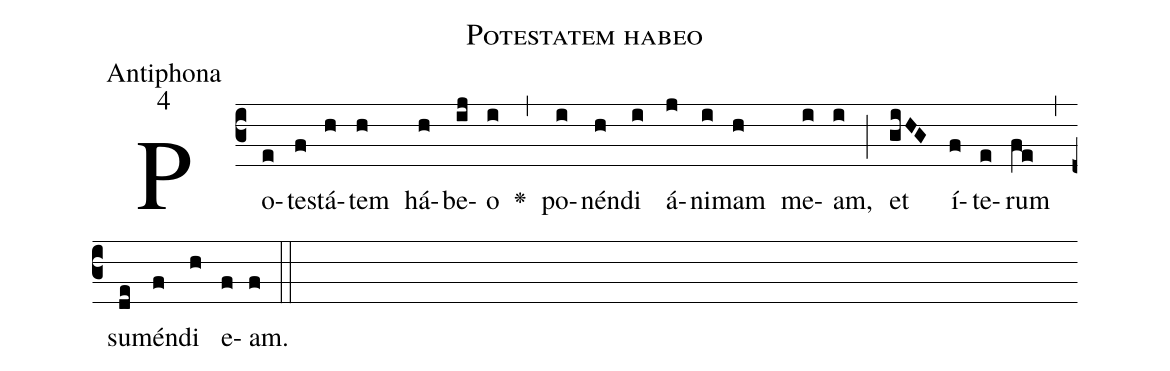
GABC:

name:Potestatem habeo;
office-part:Antiphona;
mode:4;
%%
(c3) Po(e)te(f)stá(h)tem(h) há(h)be(ij)o(i) <v>\greheightstar</v>(,) po(i)nén(h)di(i) á(j)ni(i)mam(h) me(i)am,(i) (;) et(giHG) í(f)te(e)rum(fe) (,) su(de)mén(f)di(h) e(f)am.(f) (::)
